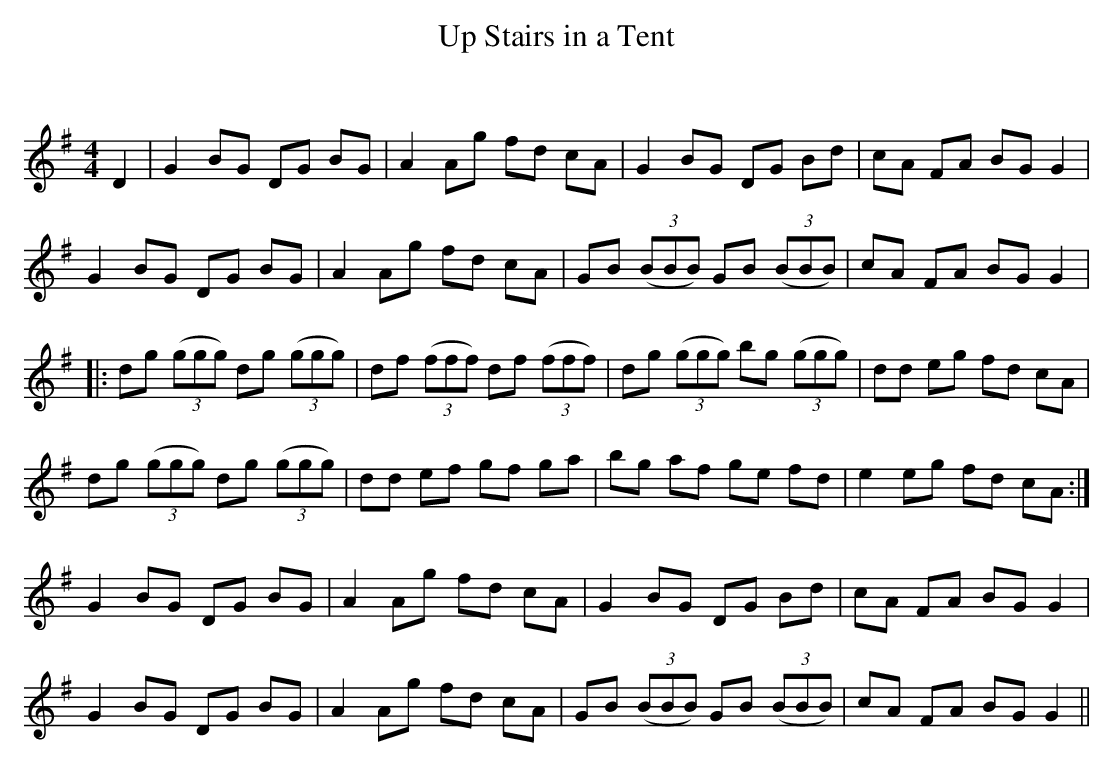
X:1
T: Up Stairs in a Tent
C:
Q: 232
K:G
M:4/4
L:1/8
D2|G2 BG DG BG|A2 Ag fd cA|G2 BG DG Bd|cA FA BG G2|
G2 BG DG BG|A2 Ag fd cA|GB ((3BBB) GB ((3BBB) |cA FA BG G2|
|:dg ((3ggg) dg ((3ggg) |df ((3fff) df ((3fff) |dg ((3ggg) bg ((3ggg) |dd eg fd cA|
dg ((3ggg) dg ((3ggg) |dd ef gf ga|bg af ge fd|e2 eg fd cA:|
G2 BG DG BG|A2 Ag fd cA|G2 BG DG Bd|cA FA BG G2|
G2 BG DG BG|A2 Ag fd cA|GB ((3BBB) GB ((3BBB) |cA FA BG G2||
